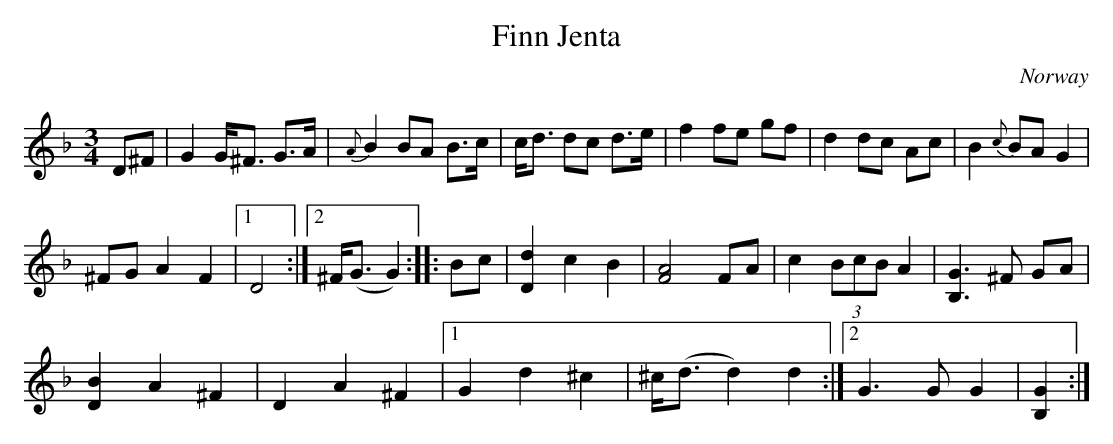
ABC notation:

X:1
T:Finn Jenta
O:Norway
O:USA
M:3/4
K:GDor
D^F |\
G2 G<^F G>A | {A}B2 BA B>c | \
c<d dc d>e | f2 fe gf |\
d2 dc Ac | B2 {c}BA G2 |
^FG A2 F2 |1 D4 :|2 ^F<(G G2) ::\
Bc |\
[D2d2] c2B2 | [F4A4] FA | \
c2 (3BcB A2 | [B,3G3] ^F GA |
[D2B2] A2 ^F2 | D2A2 ^F2 \
|1 G2 d2 ^c2 | ^c<(d d2) d2 :|2 G3G G2 |[B,2G2]:|
